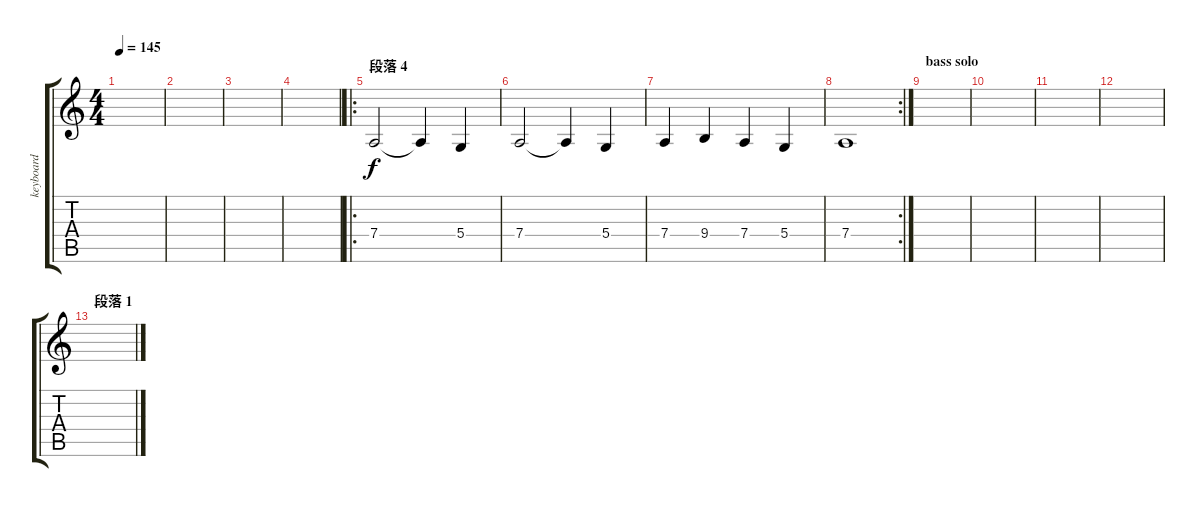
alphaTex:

\track ("keyboard" "keyboard") {instrument lead2sawtooth}
\staff {score tabs}
\tuning (E4 B3 G3 D3 A2 E2) {hide}
\ts (4 4)
\tempo 145
\clef g2
\ks c
|
|
|
|
\ro
\section ("" "段落 4")
7.4.2 7.4{t}.4 5.4.4 |
7.4.2 7.4{t}.4 5.4.4 |
7.4.4 9.4.4 7.4.4 5.4.4 |
\rc 2
7.4.1 |
\section ("" "bass solo")
|
|
|
|
\section ("" "段落 1")
